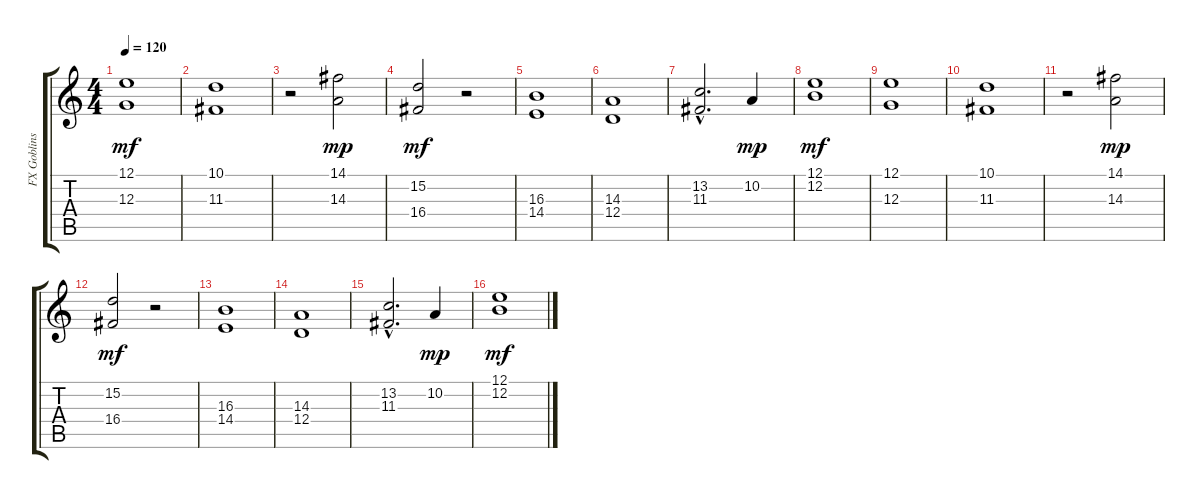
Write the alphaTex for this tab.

\track ("FX Goblins" "FX Goblins") {instrument fx6goblins}
\staff {score tabs}
\tuning (E4 B3 G3 D3 A2 E2) {hide}
\ts (4 4)
\tempo 120
\clef g2
\ks c
(12.1 12.3).1{dy mf} |
(10.1 11.3).1 |
r.2 (14.1 14.3).2{dy mp} |
(15.2 16.4).2{dy mf} r.2 |
(16.3 14.4).1 |
(14.3 12.4).1 |
(13.2{hac} 11.3{hac}).2{d} 10.2.4{dy mp} |
(12.1 12.2).1{dy mf} |
(12.1 12.3).1 |
(10.1 11.3).1 |
r.2 (14.1 14.3).2{dy mp} |
(15.2 16.4).2{dy mf} r.2 |
(16.3 14.4).1 |
(14.3 12.4).1 |
(13.2{hac} 11.3{hac}).2{d} 10.2.4{dy mp} |
(12.1 12.2).1{dy mf}
